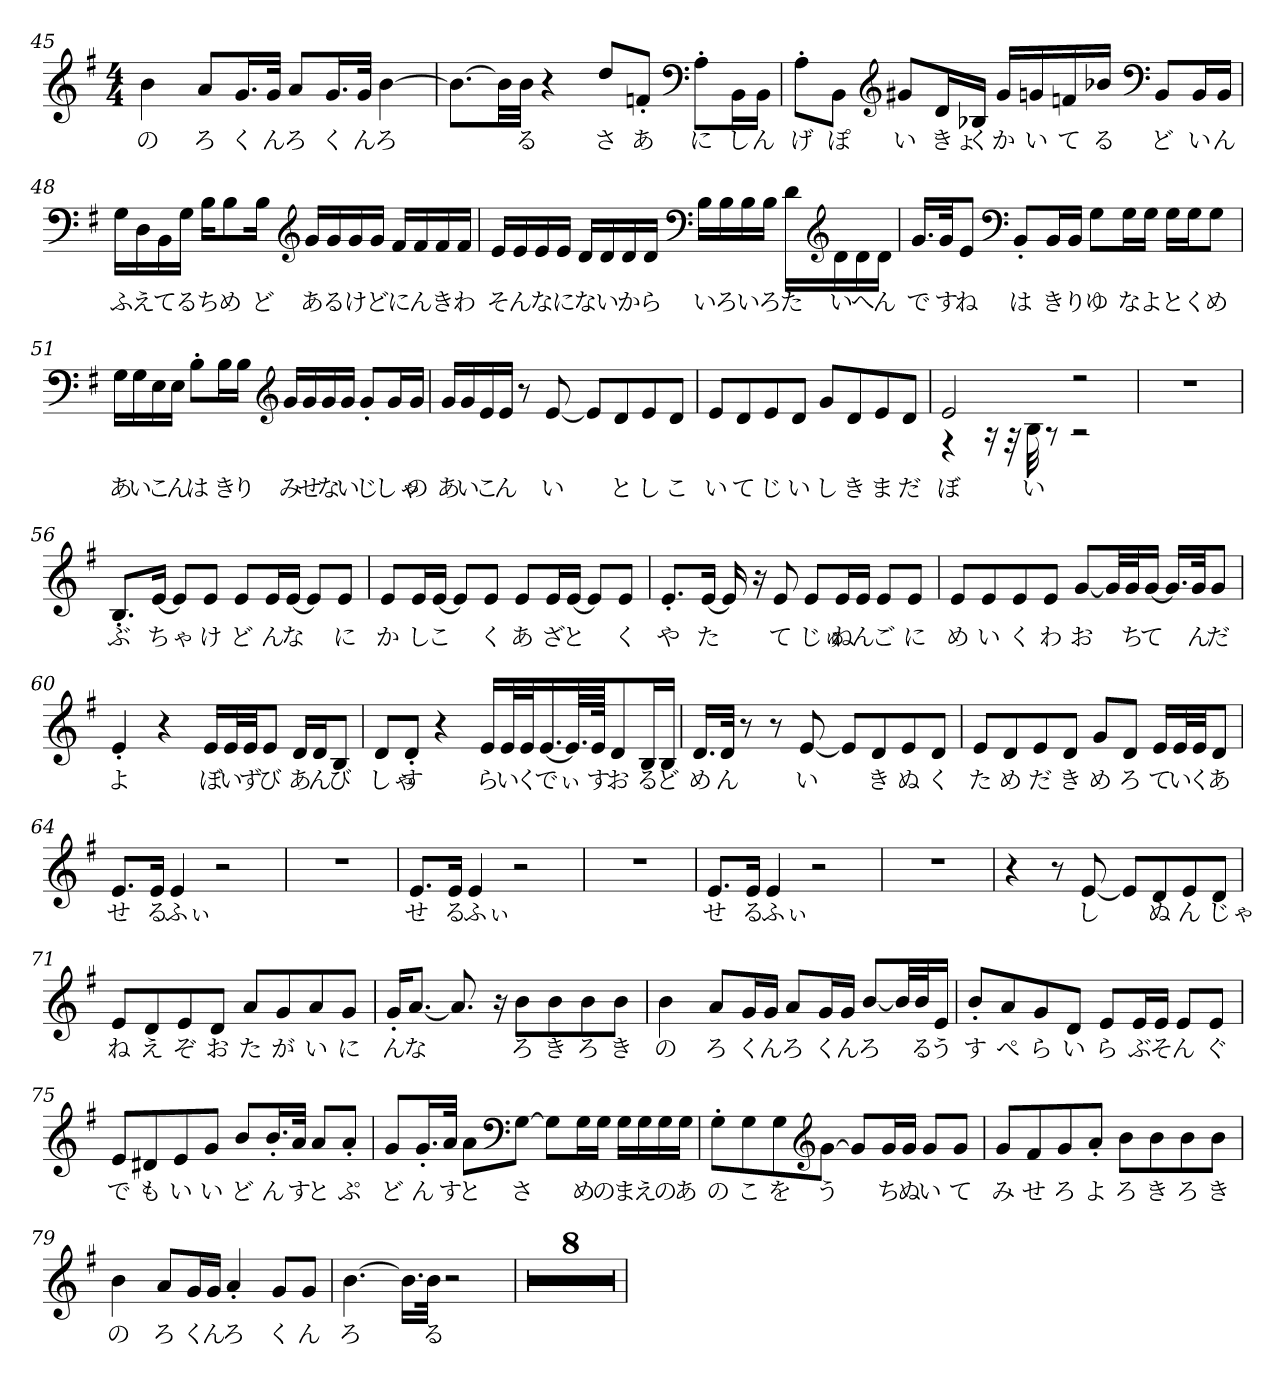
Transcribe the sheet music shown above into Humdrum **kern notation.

**kern	**text
*part1	*part1
*staff1	*staff1
*clefG2	*
*k[f#]	*
*M4/4	*
=45	=45
4b	の
8aL	ろ
16.gL	く
32gJJk	ん
8aL	ろ
16.gL	く
32gJJk	ん
[4b	ろ
=46	=46
8.bL_	.
32bLL]	.
32bJJJ	る
4r	.
8ddL	さ
8fn'J	あ
*clefF4	*
8A'L	に
16BBL	し
16BBJJ	ん
=47	=47
8A'L	げ
8BBJ	ぽ
*clefG2	*
8g#XL	い
16dL	きょ
16B-XJJ	く
16g#LL	か
16gn	い
16fn	て
16b-XJJ	る
*clefF4	*
8BBL	ど
16BBL	い
16BBJJ	ん
=48	=48
16GLL	ふ
16D	え
16BB	て
16GJJ	る
16BKL	ち
8B	め
16BJk	ど
*clefG2	*
16gLL	あ
16g	る
16g	け
16gJJ	ど
16f#LL	に
16f#	ん
16f#	き
16f#JJ	わ
=49	=49
16eLL	そ
16e	ん
16e	な
16eJJ	に
16dLL	な
16d	い
16d	か
16dJJ	ら
*clefF4	*
16BLL	い
16B	ろ
16B	い
16BJJ	ろ
16dLL	た
*clefG2	*
16d	い
16d	へ
16dJJ	ん
=50	=50
16.gLL	で
32gJK	す
8eJ	ね
*clefF4	*
8BB'L	は
16BBL	き
16BBJJ	り
8GL	ゆ
16GL	な
16GJJ	よ
16GLL	と
16GJ	く
8GJ	め
=51	=51
16GLL	あ
16G	い
16E	こ
16EJJ	ん
8B'L	は
16BL	き
16BJJ	り
*clefG2	*
16gLL	み
16g	せ
16g	な
16gJJ	い
8g'L	じ
16gL	しゃ
16gJJ	の
=52	=52
16gLL	あ
16g	い
16e	こ
16eJJ	ん
8r	.
[8e	い
8eL]	.
8d	と
8e	し
8dJ	こ
=53	=53
8eL	い
8d	て
8e	じ
8dJ	い
8gL	し
8d	き
8e	ま
8dJ	だ
=54	=54
*^	*
2e	4r	ぼ
.	16r	.
.	32r	.
.	32B	い
.	8r	.
2r	2r	.
*v	*v	*
=55	=55
1r	.
=56	=56
8.B'L	ぶ
[16eJk	ちゃ
8eL]	.
8eJ	け
8eL	ど
16eL	ん
[16eJJ	な
8eL]	.
8eJ	に
=57	=57
8eL	か
16eL	し
[16eJJ	こ
8eL]	.
8eJ	く
8eL	あ
16eL	ざ
[16eJJ	と
8eL]	.
8eJ	く
=58	=58
8.e'L	や
[16eJk	た
16e]	.
16r	.
8e	て
8eL	じゅ
16eL	ね
16eJJ	ん
8eL	ご
8eJ	に
=59	=59
8eL	め
8e	い
8e	く
8eJ	わ
[8gL	お
32gLL]	.
32gJ	ち
[16gJJ	て
16.gLL]	.
32gJK	ん
8gJ	だ
=60	=60
4e'	よ
4r	.
16eLL	ぼ
32eL	い
32eJJ	ず
8eJ	び
16dLL	あ
16dJ	ん
8BJ	び
=61	=61
8dL	しゃ
8d'J	す
4r	.
16eLL	ら
32eL	い
32eJ	く
[16.e	でぃ
64.eLL]	.
128eJJJK	す
8d	お
16BL	る
16BJJ	ど
=62	=62
16.dLL	め
32dJJk	ん
8r	.
8r	.
[8e	い
8eL]	.
8d	き
8e	ぬ
8dJ	く
=63	=63
8eL	た
8d	め
8e	だ
8dJ	き
8gL	め
8dJ	ろ
16eLL	て
32eL	い
32eJJ	く
8dJ	あ
=64	=64
8.eL	せ
16eJk	る
4e	ふぃ
2r	.
=65	=65
1r	.
=66	=66
8.eL	せ
16eJk	る
4e	ふぃ
2r	.
=67	=67
1r	.
=68	=68
8.eL	せ
16eJk	る
4e	ふぃ
2r	.
=69	=69
1r	.
=70	=70
4r	.
8r	.
[8e	し
8eL]	.
8d	ぬ
8e	ん
8dJ	じゃ
=71	=71
8eL	ね
8d	え
8e	ぞ
8dJ	お
8aL	た
8g	が
8a	い
8gJ	に
=72	=72
16g'KL	ん
[8.aJ	な
8.a]	.
16r	.
8bL	ろ
8b	き
8b	ろ
8bJ	き
=73	=73
4b	の
8aL	ろ
16gL	く
16gJJ	ん
8aL	ろ
16gL	く
16gJJ	ん
[8bL	ろ
32bLL]	.
32bJ	る
16eJJ	う
=74	=74
8b'L	す
8a	ぺ
8g	ら
8dJ	い
8eL	ら
16eL	ぶ
16eJJ	そ
8eL	ん
8eJ	ぐ
=75	=75
8eL	で
8d#X	も
8e	い
8gJ	い
8bL	ど
16.b'L	ん
32aJJk	す
8aL	と
8a'J	ぷ
=76	=76
8gL	ど
16.g'L	ん
32aJJk	す
8aL	と
*clefF4	*
[8GJ	さ
8GL]	.
16GL	め
16GJJ	の
16GLL	ま
16G	え
16G	の
16GJJ	あ
=77	=77
8G'L	の
8G	こ
8G	を
*clefG2	*
[8gJ	う
8gL]	.
16gL	ち
16gJJ	ぬ
8gL	い
8gJ	て
=78	=78
8gL	み
8f#	せ
8g	ろ
8a'J	よ
8bL	ろ
8b	き
8b	ろ
8bJ	き
=79	=79
4b	の
8aL	ろ
16gL	く
16gJJ	ん
4a'	ろ
8gL	く
8gJ	ん
=80	=80
[4.b	ろ
16.bLL]	.
32bJJk	る
2r	.
=81	=81
1r	.
=82	=82
1r	.
=83	=83
1r	.
=84	=84
1r	.
=85	=85
1r	.
=86	=86
1r	.
=87	=87
1r	.
=88	=88
1r	.
=	=
*-	*-
